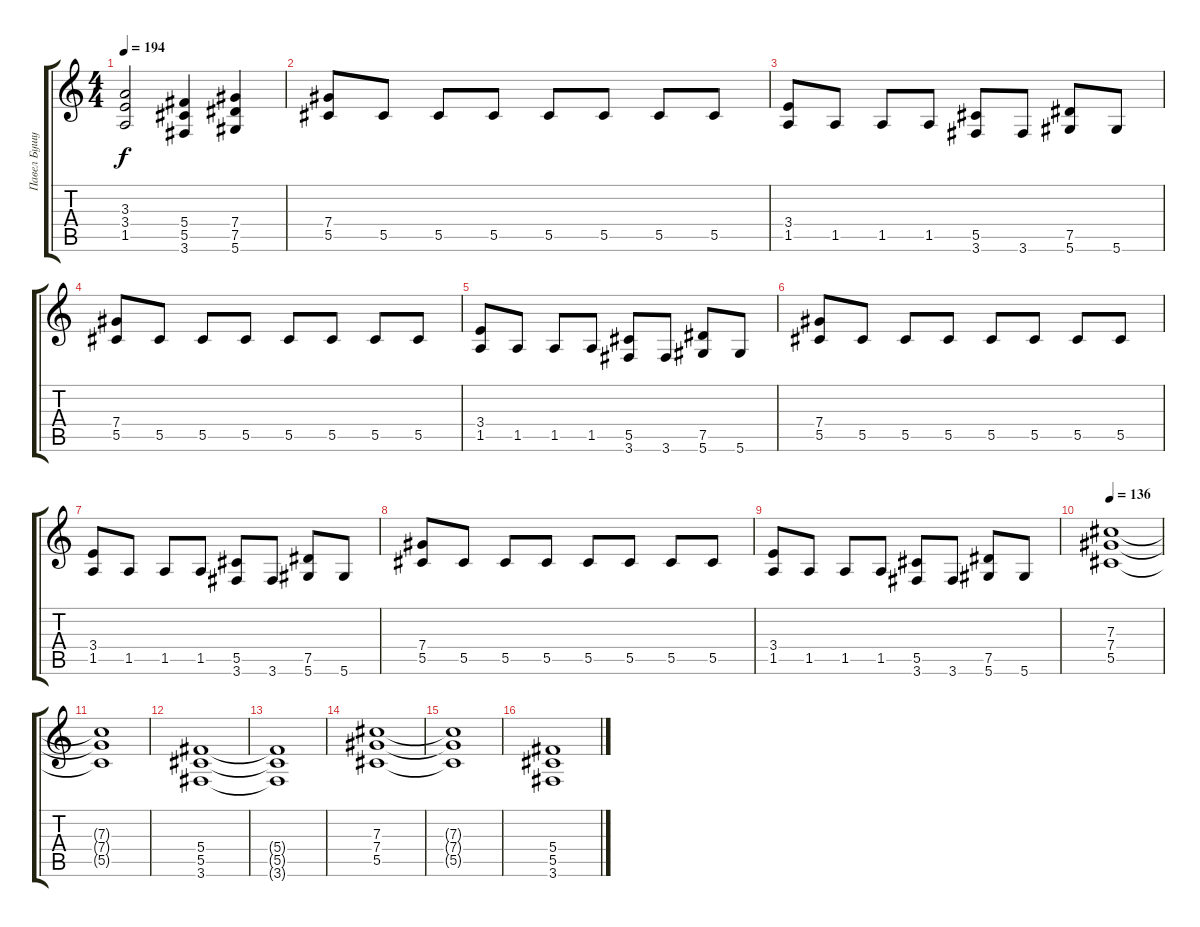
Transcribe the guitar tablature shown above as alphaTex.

\track ("Павел Бушуев" "Павел Бушу") {instrument distortionguitar}
\staff {score tabs}
\tuning (Eb4 Bb3 Gb3 Db3 Ab2 Eb2) {hide}
\ts (4 4)
\tempo 194
\clef g2
\ks c
(3.3 3.4 1.5).2{dy f} (5.4 5.5 3.6).4 (7.4 7.5 5.6).4 |
(7.4 5.5).8 5.5.8 5.5.8 5.5.8 5.5.8 5.5.8 5.5.8 5.5.8 |
(3.4 1.5).8 1.5.8 1.5.8 1.5.8 (5.5 3.6).8 3.6.8 (7.5 5.6).8 5.6.8 |
(7.4 5.5).8 5.5.8 5.5.8 5.5.8 5.5.8 5.5.8 5.5.8 5.5.8 |
(3.4 1.5).8 1.5.8 1.5.8 1.5.8 (5.5 3.6).8 3.6.8 (7.5 5.6).8 5.6.8 |
(7.4 5.5).8 5.5.8 5.5.8 5.5.8 5.5.8 5.5.8 5.5.8 5.5.8 |
(3.4 1.5).8 1.5.8 1.5.8 1.5.8 (5.5 3.6).8 3.6.8 (7.5 5.6).8 5.6.8 |
(7.4 5.5).8 5.5.8 5.5.8 5.5.8 5.5.8 5.5.8 5.5.8 5.5.8 |
(3.4 1.5).8 1.5.8 1.5.8 1.5.8 (5.5 3.6).8 3.6.8 (7.5 5.6).8 5.6.8 |
\tempo 136
(7.3 7.4 5.5).1{volume 8} |
(7.3{t} 7.4{t} 5.5{t}).1 |
(5.4 5.5 3.6).1 |
(5.4{t} 5.5{t} 3.6{t}).1 |
(7.3 7.4 5.5).1 |
(7.3{t} 7.4{t} 5.5{t}).1 |
(5.4 5.5 3.6).1
